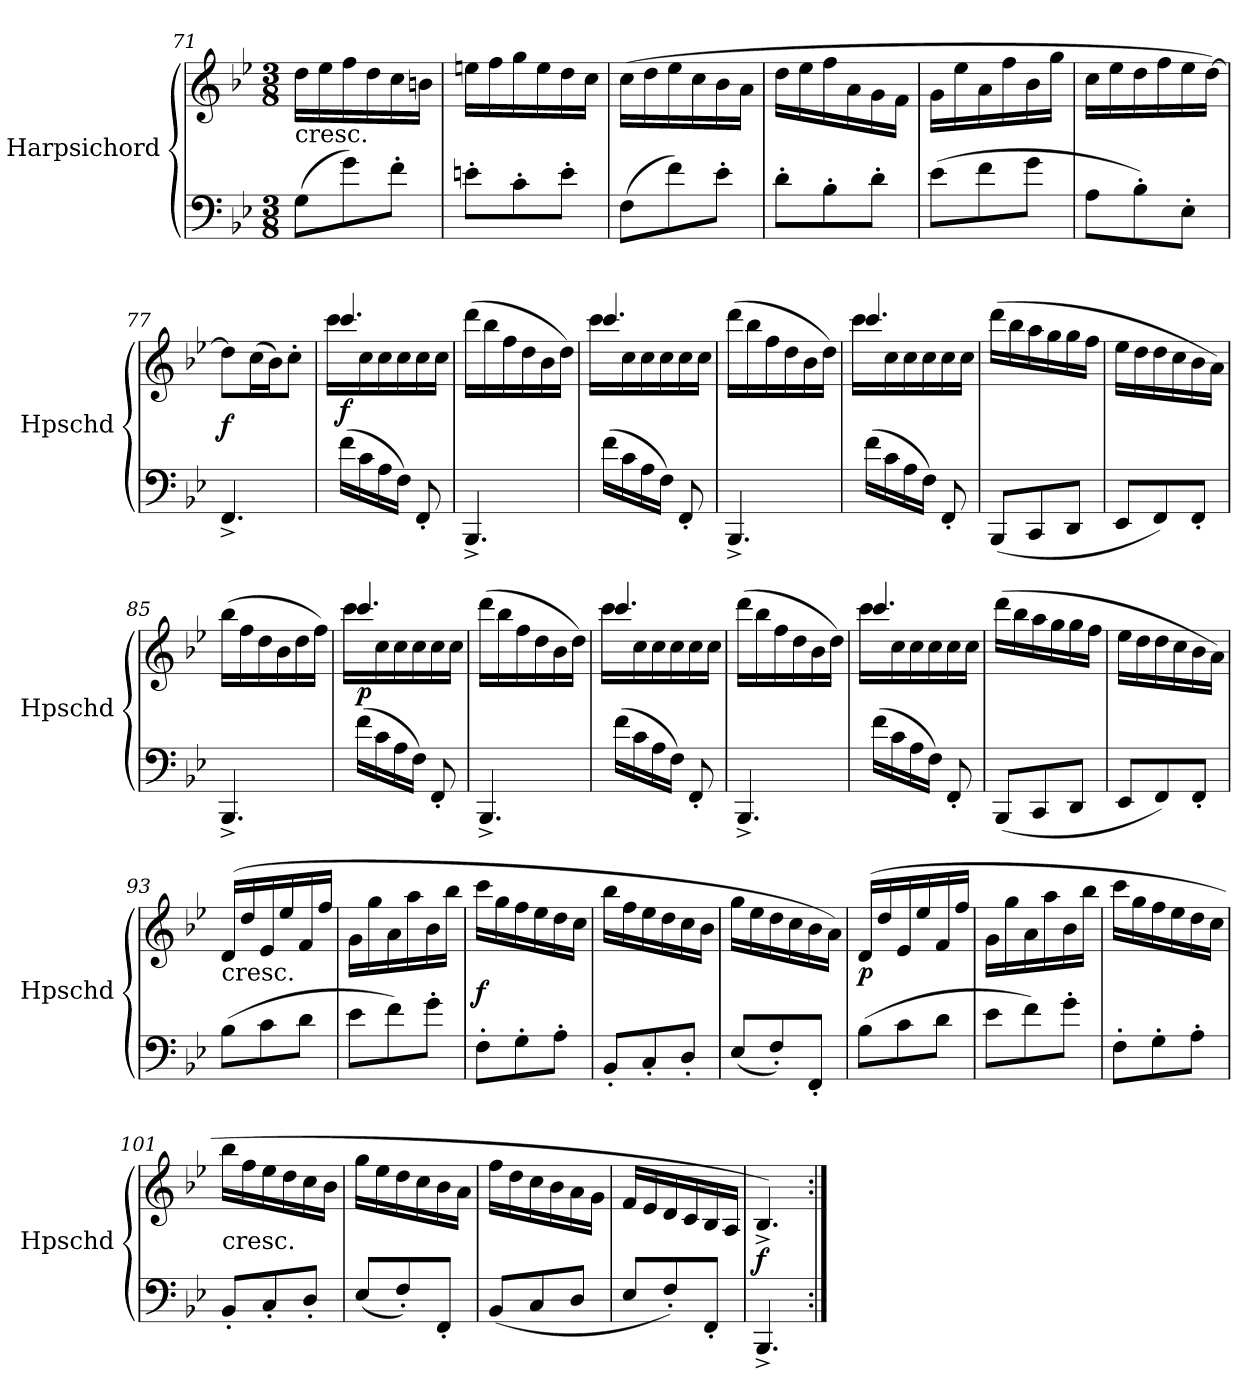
**kern	**kern	**dynam
*part1	*part1	*part1
*staff2	*staff1	*staff1/2
*I"Harpsichord	*	*
*I'Hpschd	*	*
*clefF4	*clefG2	*
*k[b-e-]	*k[b-e-]	*
*B-:	*B-:	*
*M3/8	*M3/8	*
=71	=71	=71
!	!LO:TX:c:t=cresc.	!
(8G\L	16dd\LL	.
.	16ee-\	.
8g\)	16ff\	.
.	16dd\	.
8f'\J	16cc\	.
.	16bn\JJ	.
=72	=72	=72
8en'\L	16een\LL	.
.	16ff\	.
8c'\	16gg\	.
.	16ee\	.
8e'\J	16dd\	.
.	16cc\JJ	.
=73	=73	=73
(8F\L	(16cc\LL	.
.	16dd\	.
8f\)	16ee-\	.
.	16cc\	.
8e-'\J	16b-\	.
.	16a\JJ	.
=74	=74	=74
8d'\L	16dd\LL	.
.	16ee-\	.
8B-'\	16ff\	.
.	16a\	.
8d'\J	16g\	.
.	16f\JJ	.
=75	=75	=75
(8e-\L	16g\LL	.
.	16ee-\	.
8f\	16a\	.
.	16ff\	.
8g\J	16b-\	.
.	16gg\JJ	.
=76	=76	=76
8A\L	16cc\LL	.
.	16ee-\	.
8B-'\)	16dd\	.
.	16ff\	.
8E-'\J	16ee-\	.
.	[16dd\JJ)	.
=77	=77	=77
4.FF^/	8dd\L]	f
.	(16cc\L	.
.	16b-\J)	.
.	8cc'\J	.
=78	=78	=78
*	*^	*
(16f\LL	4.ccc/	16ccc\LL	f
16c\	.	16cc\	.
16A\	.	16cc\	.
16F\JJ)	.	16cc\	.
8FF'/	.	16cc\	.
.	.	16cc\JJ	.
*	*v	*v	*
=79	=79	=79
4.BBB-^/	(16ddd\LL	.
.	16bb-\	.
.	16ff\	.
.	16dd\	.
.	16b-\	.
.	16dd\JJ)	.
=80	=80	=80
*	*^	*
(16f\LL	4.ccc/	16ccc\LL	.
16c\	.	16cc\	.
16A\	.	16cc\	.
16F\JJ)	.	16cc\	.
8FF'/	.	16cc\	.
.	.	16cc\JJ	.
*	*v	*v	*
=81	=81	=81
4.BBB-^/	(16ddd\LL	.
.	16bb-\	.
.	16ff\	.
.	16dd\	.
.	16b-\	.
.	16dd\JJ)	.
=82	=82	=82
*	*^	*
(16f\LL	4.ccc/	16ccc\LL	.
16c\	.	16cc\	.
16A\	.	16cc\	.
16F\JJ)	.	16cc\	.
8FF'/	.	16cc\	.
.	.	16cc\JJ	.
*	*v	*v	*
=83	=83	=83
(8BBB-/L	(16ddd\LL	.
.	16bb-\	.
8CC/	16aa\	.
.	16gg\	.
8DD/J	16gg\	.
.	16ff\JJ	.
=84	=84	=84
8EE-/L	16ee-\LL	.
.	16dd\	.
8FF/)	16dd\	.
.	16cc\	.
8FF'/J	16b-\	.
.	16a\JJ)	.
=85	=85	=85
4.BBB-^/	(16bb-\LL	.
.	16ff\	.
.	16dd\	.
.	16b-\	.
.	16dd\	.
.	16ff\JJ)	.
=86	=86	=86
*	*^	*
(16f\LL	4.ccc/	16ccc\LL	p
16c\	.	16cc\	.
16A\	.	16cc\	.
16F\JJ)	.	16cc\	.
8FF'/	.	16cc\	.
.	.	16cc\JJ	.
*	*v	*v	*
=87	=87	=87
4.BBB-^/	(16ddd\LL	.
.	16bb-\	.
.	16ff\	.
.	16dd\	.
.	16b-\	.
.	16dd\JJ)	.
=88	=88	=88
*	*^	*
(16f\LL	4.ccc/	16ccc\LL	.
16c\	.	16cc\	.
16A\	.	16cc\	.
16F\JJ)	.	16cc\	.
8FF'/	.	16cc\	.
.	.	16cc\JJ	.
*	*v	*v	*
=89	=89	=89
4.BBB-^/	(16ddd\LL	.
.	16bb-\	.
.	16ff\	.
.	16dd\	.
.	16b-\	.
.	16dd\JJ)	.
=90	=90	=90
*	*^	*
(16f\LL	4.ccc/	16ccc\LL	.
16c\	.	16cc\	.
16A\	.	16cc\	.
16F\JJ)	.	16cc\	.
8FF'/	.	16cc\	.
.	.	16cc\JJ	.
*	*v	*v	*
=91	=91	=91
(8BBB-/L	(16ddd\LL	.
.	16bb-\	.
8CC/	16aa\	.
.	16gg\	.
8DD/J	16gg\	.
.	16ff\JJ	.
=92	=92	=92
8EE-/L	16ee-\LL	.
.	16dd\	.
8FF/)	16dd\	.
.	16cc\	.
8FF'/J	16b-\	.
.	16a\JJ)	.
=93	=93	=93
!	!LO:TX:c:t=cresc.	!
(8B-\L	(16d/LL	.
.	16dd/	.
8c\	16e-/	.
.	16ee-/	.
8d\J	16f/	.
.	16ff/JJ	.
=94	=94	=94
8e-\L	16g\LL	.
.	16gg\	.
8f\)	16a\	.
.	16aa\	.
8g'\J	16b-\	.
.	16bb-\JJ	.
=95	=95	=95
8F'\L	16ccc\LL	f
.	16gg\	.
8G'\	16ff\	.
.	16ee-\	.
8A'\J	16dd\	.
.	16cc\JJ	.
=96	=96	=96
8BB-'/L	16bb-\LL	.
.	16ff\	.
8C'/	16ee-\	.
.	16dd\	.
8D'/J	16cc\	.
.	16b-\JJ	.
=97	=97	=97
(8E-/L	16gg\LL	.
.	16ee-\	.
8F'/)	16dd\	.
.	16cc\	.
8FF'/J	16b-\	.
.	16a\JJ)	.
=98	=98	=98
(8B-\L	(16d/LL	p
.	16dd/	.
8c\	16e-/	.
.	16ee-/	.
8d\J	16f/	.
.	16ff/JJ	.
=99	=99	=99
8e-\L	16g\LL	.
.	16gg\	.
8f\)	16a\	.
.	16aa\	.
8g'\J	16b-\	.
.	16bb-\JJ	.
=100	=100	=100
8F'\L	16ccc\LL	.
.	16gg\	.
8G'\	16ff\	.
.	16ee-\	.
8A'\J	16dd\	.
.	16cc\JJ	.
=101	=101	=101
!	!LO:TX:c:t=cresc.	!
8BB-'/L	16bb-\LL	.
.	16ff\	.
8C'/	16ee-\	.
.	16dd\	.
8D'/J	16cc\	.
.	16b-\JJ	.
=102	=102	=102
(8E-/L	16gg\LL	.
.	16ee-\	.
8F'/)	16dd\	.
.	16cc\	.
8FF'/J	16b-\	.
.	16a\JJ	.
=103	=103	=103
(8BB-/L	16ff\LL	.
.	16dd\	.
8C/	16cc\	.
.	16b-\	.
8D/J	16a\	.
.	16g\JJ	.
=104	=104	=104
8E-/L	16f/LL	.
.	16e-/	.
8F'/)	16d/	.
.	16c/	.
8FF'/J	16B-/	.
.	16A/JJ	.
=105	=105	=105
4.BBB-^/	4.B-^/)	f
=:|!	=:|!	=:|!
*-	*-	*-
